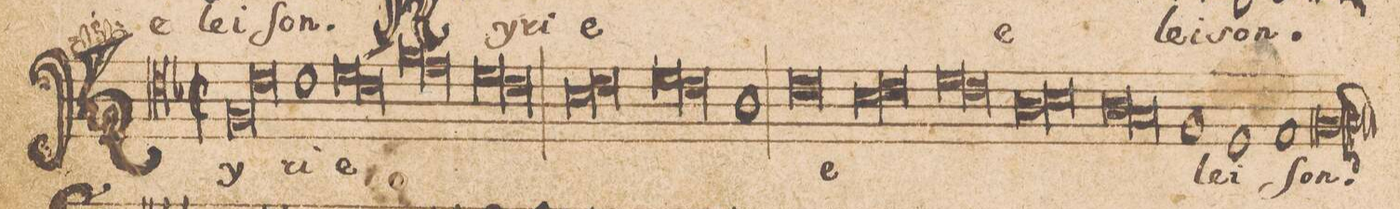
**kern	**text
*I"[TENOR.]	*
*clefC4	*
*k[b-]	*
*met(c|)	*
*M2/1	*
*M2/1	*
*met(c|)	*
*lig	*
1F/	Ky-
1c\	.
*Xlig	*
=32-	=32-
1c\	-ri-
*lig	*
1d\	-e
=33-	=33-
1c\	.
*Xlig	*
*lig	*
1f\	.
=34-	=34-
1e\	.
*Xlig	*
*lig	*
1d\	.
=35-	=35-
1c\	.
*Xlig	*
*lig	*
1B-\	.
=36-	=36-
1c\	.
*Xlig	*
*lig	*
1d\	.
=37-	=37-
1c\	.
*Xlig	*
1A\	.
=38-	=38-
0c\	e-
=39-	=39-
*lig	*
1B-\	.
1c\	.
*Xlig	*
=40-	=40-
*lig	*
1d\	.
1c\	.
*Xlig	*
=41-	=41-
*lig	*
1A\	.
1B-\	.
*Xlig	*
=42-	=42-
*lig	*
1A\	.
1G/	.
*Xlig	*
=43-	=43-
1F/	.
1D/	-le-
=44-	=44-
1E/	-i-
[1Fl/;	-ſon.
=45-	=45-
0F_	.
=46-	=46-
0F_	.
=47-	=47-
0F]	.
==	==
*-	*-
